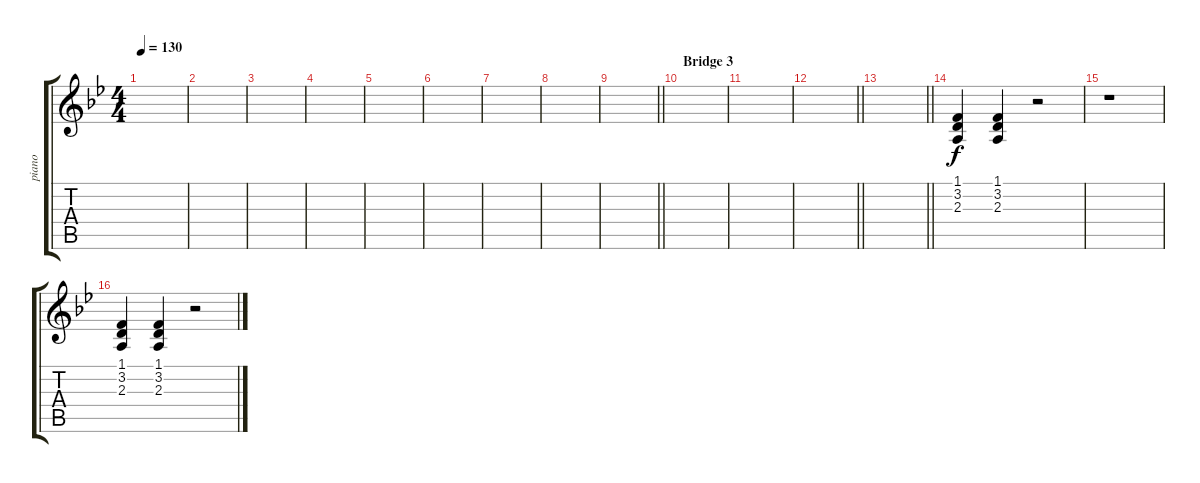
\track ("piano" "piano") {instrument electricgrandpiano}
\staff {score tabs}
\tuning (E4 B3 G3 D3 A2 E2) {hide}
\ts (4 4)
\tempo 130
\clef g2
\ks bb
|
|
|
|
|
|
|
|
\barLineRight lightlight
|
\section ("" "Bridge 3")
|
|
\barLineRight lightlight
|
\barLineRight lightlight
|
(1.1 3.2 2.3).4 (1.1 3.2 2.3).4 r.2 |
r.1 |
(1.1 3.2 2.3).4 (1.1 3.2 2.3).4 r.2
